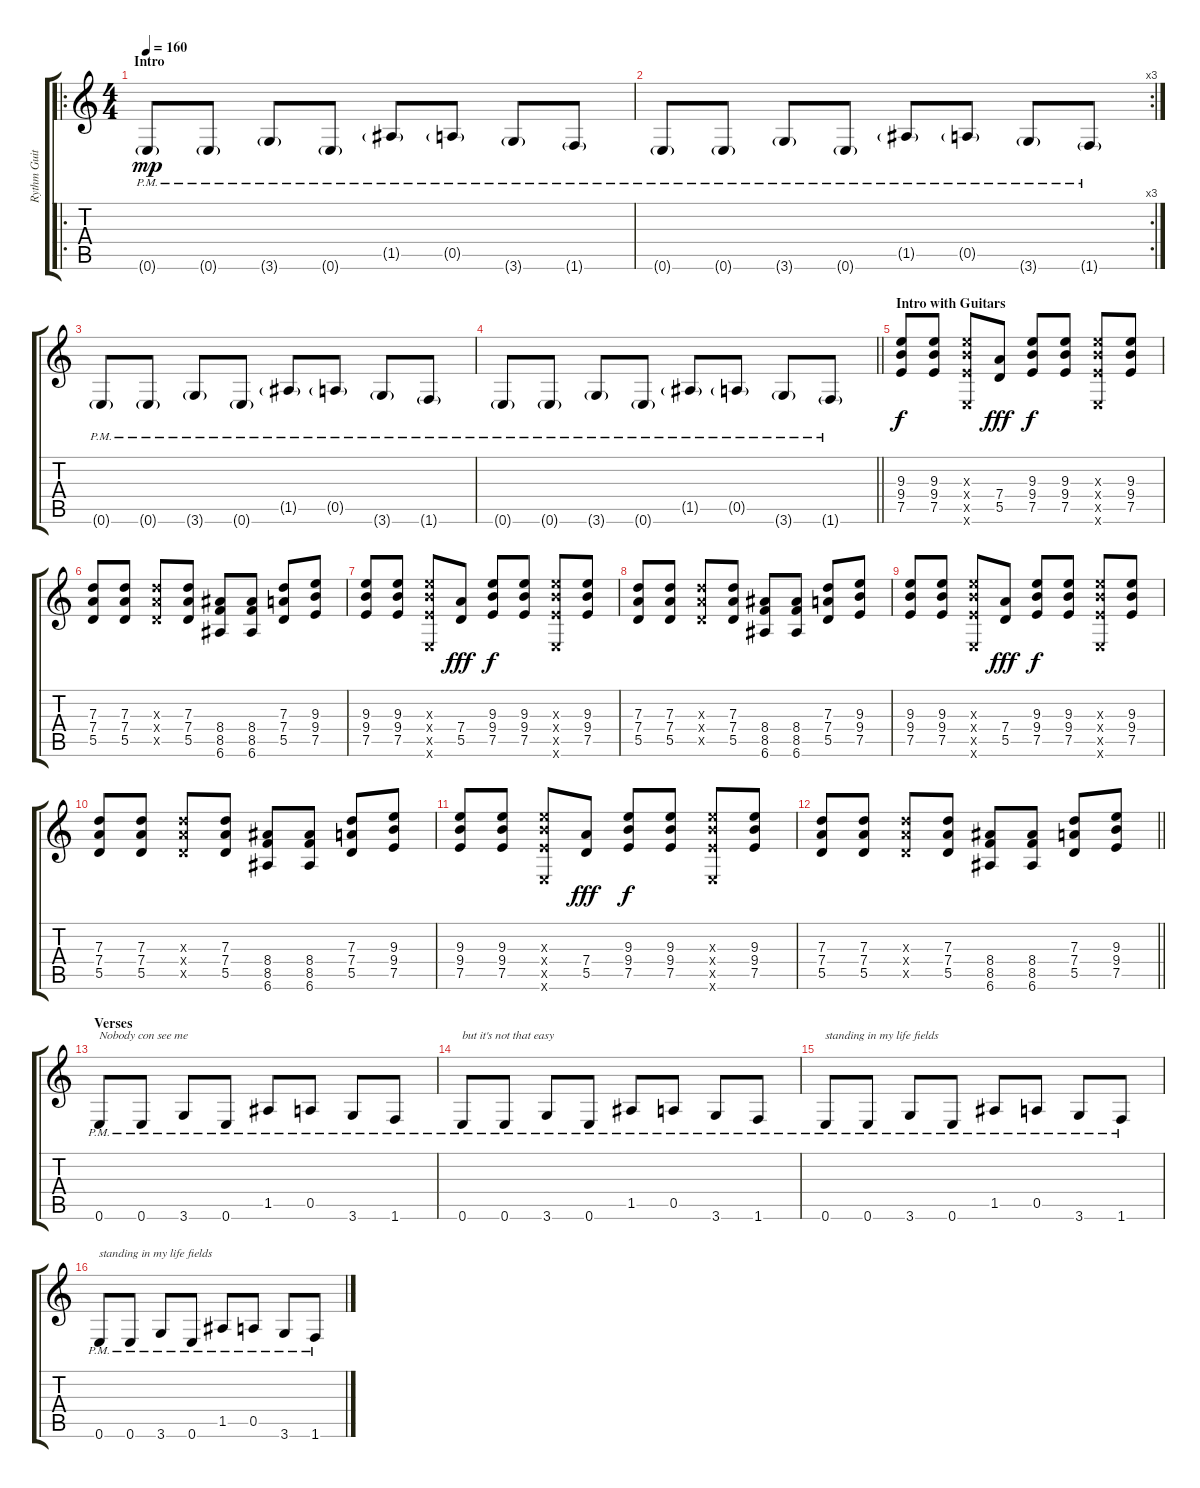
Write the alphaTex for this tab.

\track ("Rythm Guitar (Albert Hammond Jr.)" "Rythm Guit") {instrument distortionguitar}
\staff {score tabs}
\tuning (E4 B3 G3 D3 A2 E2) {hide}
\ro
\ts (4 4)
\section ("" "Intro")
\tempo 160
\clef g2
\ks c
0.6{g pm}.8{dy mp volume 13 instrument distortionguitar} 0.6{g pm}.8 3.6{g pm}.8 0.6{g pm}.8 1.5{g pm}.8 0.5{g pm}.8 3.6{g pm}.8 1.6{g pm}.8 |
\rc 3
0.6{g pm}.8{volume 13} 0.6{g pm}.8 3.6{g pm}.8 0.6{g pm}.8 1.5{g pm}.8 0.5{g pm}.8 3.6{g pm}.8 1.6{g pm}.8 |
0.6{g pm}.8{volume 13} 0.6{g pm}.8 3.6{g pm}.8 0.6{g pm}.8 1.5{g pm}.8 0.5{g pm}.8 3.6{g pm}.8 1.6{g pm}.8 |
\barLineRight lightlight
0.6{g pm}.8{volume 13} 0.6{g pm}.8 3.6{g pm}.8 0.6{g pm}.8 1.5{g pm}.8 0.5{g pm}.8 3.6{g pm}.8 1.6{g pm}.8 |
\section ("" "Intro with Guitars")
(9.3 9.4 7.5).8{dy f} (9.3 9.4 7.5).8 (9.3{x} 9.4{x} 7.5{x} 0.6{x}).8 (7.4 5.5).8{dy fff} (9.3 9.4 7.5).8{dy f} (9.3 9.4 7.5).8 (9.3{x} 9.4{x} 7.5{x} 0.6{x}).8 (9.3 9.4 7.5).8 |
(7.3 7.4 5.5).8 (7.3 7.4 5.5).8 (7.3{x} 7.4{x} 5.5{x}).8 (7.3 7.4 5.5).8 (8.4 8.5 6.6).8 (8.4 8.5 6.6).8 (7.3 7.4 5.5).8 (9.3 9.4 7.5).8 |
(9.3 9.4 7.5).8 (9.3 9.4 7.5).8 (9.3{x} 9.4{x} 7.5{x} 0.6{x}).8 (7.4 5.5).8{dy fff} (9.3 9.4 7.5).8{dy f} (9.3 9.4 7.5).8 (9.3{x} 9.4{x} 7.5{x} 0.6{x}).8 (9.3 9.4 7.5).8 |
(7.3 7.4 5.5).8 (7.3 7.4 5.5).8 (7.3{x} 7.4{x} 5.5{x}).8 (7.3 7.4 5.5).8 (8.4 8.5 6.6).8 (8.4 8.5 6.6).8 (7.3 7.4 5.5).8 (9.3 9.4 7.5).8 |
(9.3 9.4 7.5).8 (9.3 9.4 7.5).8 (9.3{x} 9.4{x} 7.5{x} 0.6{x}).8 (7.4 5.5).8{dy fff} (9.3 9.4 7.5).8{dy f} (9.3 9.4 7.5).8 (9.3{x} 9.4{x} 7.5{x} 0.6{x}).8 (9.3 9.4 7.5).8 |
(7.3 7.4 5.5).8 (7.3 7.4 5.5).8 (7.3{x} 7.4{x} 5.5{x}).8 (7.3 7.4 5.5).8 (8.4 8.5 6.6).8 (8.4 8.5 6.6).8 (7.3 7.4 5.5).8 (9.3 9.4 7.5).8 |
(9.3 9.4 7.5).8 (9.3 9.4 7.5).8 (9.3{x} 9.4{x} 7.5{x} 0.6{x}).8 (7.4 5.5).8{dy fff} (9.3 9.4 7.5).8{dy f} (9.3 9.4 7.5).8 (9.3{x} 9.4{x} 7.5{x} 0.6{x}).8 (9.3 9.4 7.5).8 |
\barLineRight lightlight
(7.3 7.4 5.5).8 (7.3 7.4 5.5).8 (7.3{x} 7.4{x} 5.5{x}).8 (7.3 7.4 5.5).8 (8.4 8.5 6.6).8 (8.4 8.5 6.6).8 (7.3 7.4 5.5).8 (9.3 9.4 7.5).8 |
\section ("" "Verses")
0.6{pm}.8{txt "Nobody con see me"} 0.6{pm}.8 3.6{pm}.8 0.6{pm}.8 1.5{pm}.8 0.5{pm}.8 3.6{pm}.8 1.6{pm}.8 |
0.6{pm}.8{txt "but it's not that easy"} 0.6{pm}.8 3.6{pm}.8 0.6{pm}.8 1.5{pm}.8 0.5{pm}.8 3.6{pm}.8 1.6{pm}.8 |
0.6{pm}.8{txt "standing in my life fields"} 0.6{pm}.8 3.6{pm}.8 0.6{pm}.8 1.5{pm}.8 0.5{pm}.8 3.6{pm}.8 1.6{pm}.8 |
0.6{pm}.8{txt "standing in my life fields"} 0.6{pm}.8 3.6{pm}.8 0.6{pm}.8 1.5{pm}.8 0.5{pm}.8 3.6{pm}.8 1.6{pm}.8
